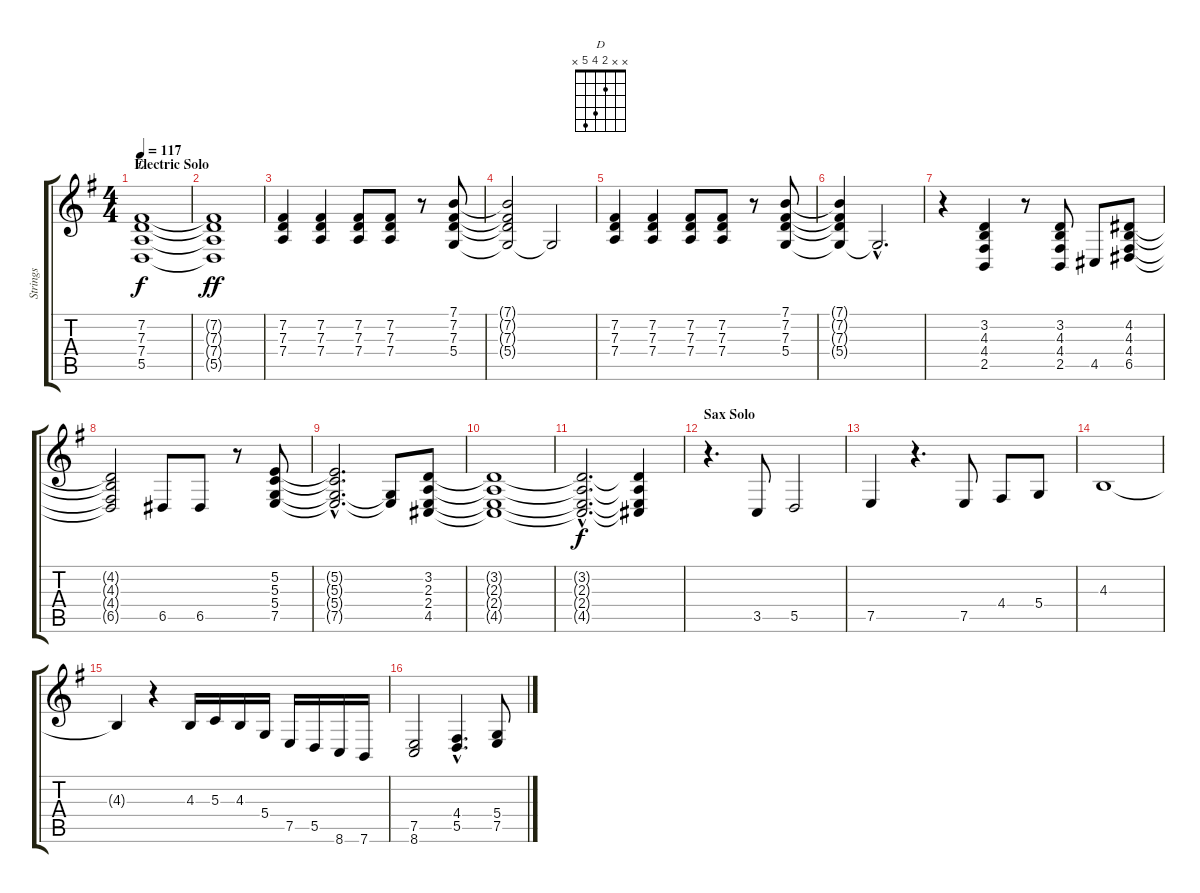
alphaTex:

\track ("Strings" "Strings") {instrument stringensemble1}
\staff {score tabs}
\tuning (E4 B3 G3 D3 A2 E2) {hide}
\chord ("D" x x 2 4 5 x)
\ts (4 4)
\section ("" "Electric Solo")
\tempo 117
\clef g2
\ks g
(7.2 7.3 7.4 5.5).1{ch "D" dy f} |
(7.2{t} 7.3{t} 7.4{t} 5.5{t}).1{dy ff} |
(7.2 7.3 7.4).4 (7.2 7.3 7.4).4 (7.2 7.3 7.4).8 (7.2 7.3 7.4).8 r.8 (7.1 7.2 7.3 5.4).8 |
(7.1{t} 7.2{t} 7.3{t} 5.4{t}).2 5.4{t}.2 |
(7.2 7.3 7.4).4 (7.2 7.3 7.4).4 (7.2 7.3 7.4).8 (7.2 7.3 7.4).8 r.8 (7.1 7.2 7.3 5.4).8 |
(7.1{t} 7.2{t} 7.3{t} 5.4{t}).4 5.4{hac t}.2{d} |
r.4 (3.2 4.3 4.4 2.5).4 r.8 (3.2 4.3 4.4 2.5).8 4.5.8 (4.2 4.3 4.4 6.5).8 |
(4.2{t} 4.3{t} 4.4{t} 6.5{t}).2 6.5.8 6.5.8 r.8 (5.2 5.3 5.4 7.5).8 |
(5.2{hac t} 5.3{hac t} 5.4{hac t} 7.5{hac t}).2{d} (5.4{t} 7.5{t}).8 (3.2 2.3 2.4 4.5).8{volume 4} |
(3.2{t} 2.3{t} 2.4{t} 4.5{t}).1 |
(3.2{hac t} 2.3{hac t} 2.4{hac t} 4.5{hac t}).2{d dy f} (3.2{t} 2.3{t} 2.4{t} 4.5{t}).4 |
\section ("" "Sax Solo")
r.4{d volume 12} 3.5.8 5.5.2 |
7.5.4 r.4{d} 7.5.8 4.4.8 5.4.8 |
4.3.1 |
4.3{t}.4 r.4 4.3.16 5.3.16 4.3.16 5.4.16 7.5.16 5.5.16 8.6.16 7.6.16 |
(7.5 8.6).2 (4.4{hac} 5.5{hac}).4{d} (5.4 7.5).8
